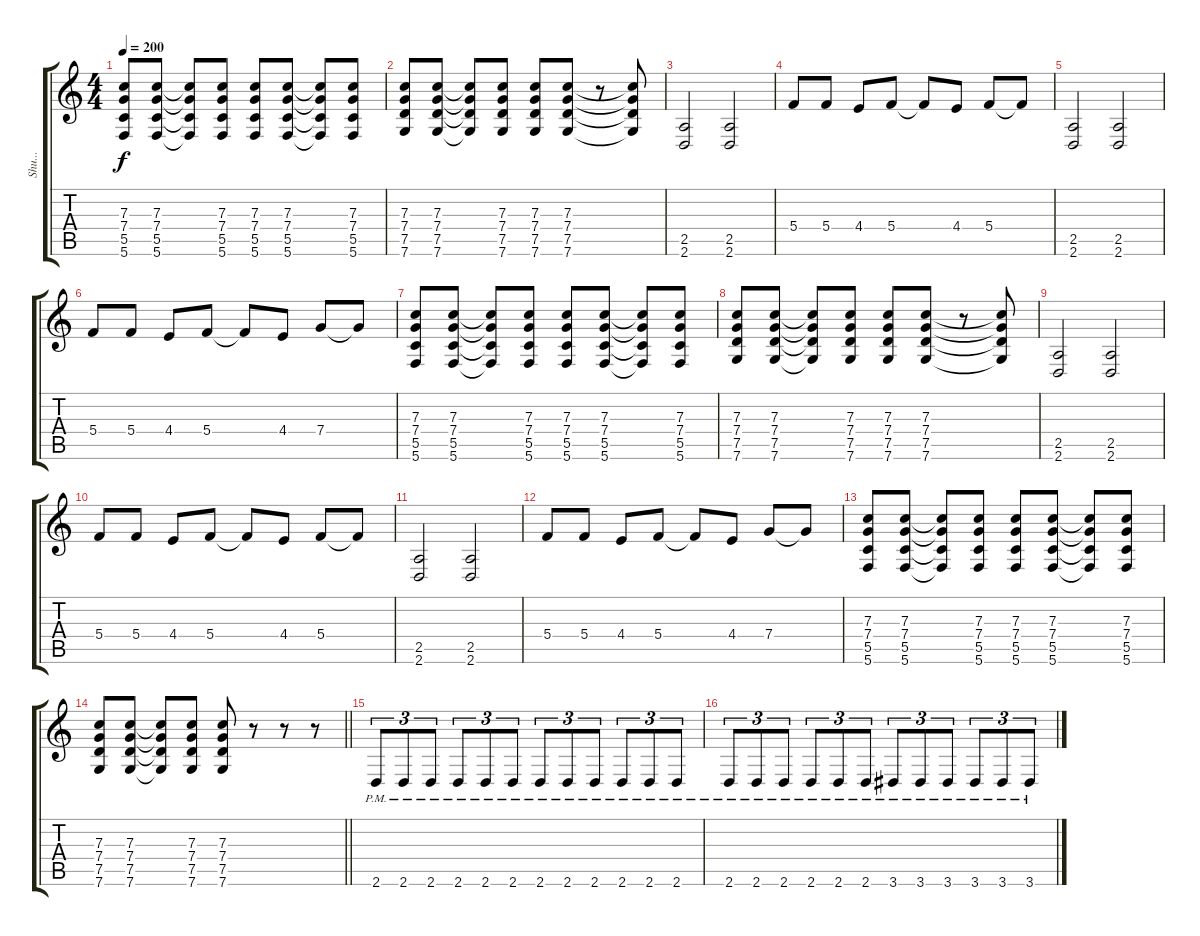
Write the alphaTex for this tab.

\track ("Shu..." "Shu...") {instrument distortionguitar}
\staff {score tabs}
\tuning (D4 A3 F3 C3 G2 C2) {hide}
\ts (4 4)
\tempo 200
\clef g2
\ks c
(7.3 7.4 5.5 5.6).8{dy f} (7.3 7.4 5.5 5.6).8 (7.3{t} 7.4{t} 5.5{t} 5.6{t}).8 (7.3 7.4 5.5 5.6).8 (7.3 7.4 5.5 5.6).8 (7.3 7.4 5.5 5.6).8 (7.3{t} 7.4{t} 5.5{t} 5.6{t}).8 (7.3 7.4 5.5 5.6).8 |
(7.3 7.4 7.5 7.6).8 (7.3 7.4 7.5 7.6).8 (7.3{t} 7.4{t} 7.5{t} 7.6{t}).8 (7.3 7.4 7.5 7.6).8 (7.3 7.4 7.5 7.6).8 (7.3 7.4 7.5 7.6).8 r.8 (7.3{t} 7.4{t} 7.5{t} 7.6{t}).8 |
(2.5 2.6).2 (2.5 2.6).2 |
5.4.8 5.4.8 4.4.8 5.4.8 5.4{t}.8 4.4.8 5.4.8 5.4{t}.8 |
(2.5 2.6).2 (2.5 2.6).2 |
5.4.8 5.4.8 4.4.8 5.4.8 5.4{t}.8 4.4.8 7.4.8 7.4{t}.8 |
(7.3 7.4 5.5 5.6).8 (7.3 7.4 5.5 5.6).8 (7.3{t} 7.4{t} 5.5{t} 5.6{t}).8 (7.3 7.4 5.5 5.6).8 (7.3 7.4 5.5 5.6).8 (7.3 7.4 5.5 5.6).8 (7.3{t} 7.4{t} 5.5{t} 5.6{t}).8 (7.3 7.4 5.5 5.6).8 |
(7.3 7.4 7.5 7.6).8 (7.3 7.4 7.5 7.6).8 (7.3{t} 7.4{t} 7.5{t} 7.6{t}).8 (7.3 7.4 7.5 7.6).8 (7.3 7.4 7.5 7.6).8 (7.3 7.4 7.5 7.6).8 r.8 (7.3{t} 7.4{t} 7.5{t} 7.6{t}).8 |
(2.5 2.6).2 (2.5 2.6).2 |
5.4.8 5.4.8 4.4.8 5.4.8 5.4{t}.8 4.4.8 5.4.8 5.4{t}.8 |
(2.5 2.6).2 (2.5 2.6).2 |
5.4.8 5.4.8 4.4.8 5.4.8 5.4{t}.8 4.4.8 7.4.8 7.4{t}.8 |
(7.3 7.4 5.5 5.6).8 (7.3 7.4 5.5 5.6).8 (7.3{t} 7.4{t} 5.5{t} 5.6{t}).8 (7.3 7.4 5.5 5.6).8 (7.3 7.4 5.5 5.6).8 (7.3 7.4 5.5 5.6).8 (7.3{t} 7.4{t} 5.5{t} 5.6{t}).8 (7.3 7.4 5.5 5.6).8 |
\barLineRight lightlight
(7.3 7.4 7.5 7.6).8 (7.3 7.4 7.5 7.6).8 (7.3{t} 7.4{t} 7.5{t} 7.6{t}).8 (7.3 7.4 7.5 7.6).8 (7.3 7.4 7.5 7.6).8 r.8 r.8 r.8 |
\section ("" "")
2.6{pm}.8{tu (3 2) instrument overdrivenguitar} 2.6{pm}.8{tu (3 2)} 2.6{pm}.8{tu (3 2)} 2.6{pm}.8{tu (3 2)} 2.6{pm}.8{tu (3 2)} 2.6{pm}.8{tu (3 2)} 2.6{pm}.8{tu (3 2)} 2.6{pm}.8{tu (3 2)} 2.6{pm}.8{tu (3 2)} 2.6{pm}.8{tu (3 2)} 2.6{pm}.8{tu (3 2)} 2.6{pm}.8{tu (3 2)} |
2.6{pm}.8{tu (3 2)} 2.6{pm}.8{tu (3 2)} 2.6{pm}.8{tu (3 2)} 2.6{pm}.8{tu (3 2)} 2.6{pm}.8{tu (3 2)} 2.6{pm}.8{tu (3 2)} 3.6{pm}.8{tu (3 2)} 3.6{pm}.8{tu (3 2)} 3.6{pm}.8{tu (3 2)} 3.6{pm}.8{tu (3 2)} 3.6{pm}.8{tu (3 2)} 3.6{pm}.8{tu (3 2)}
